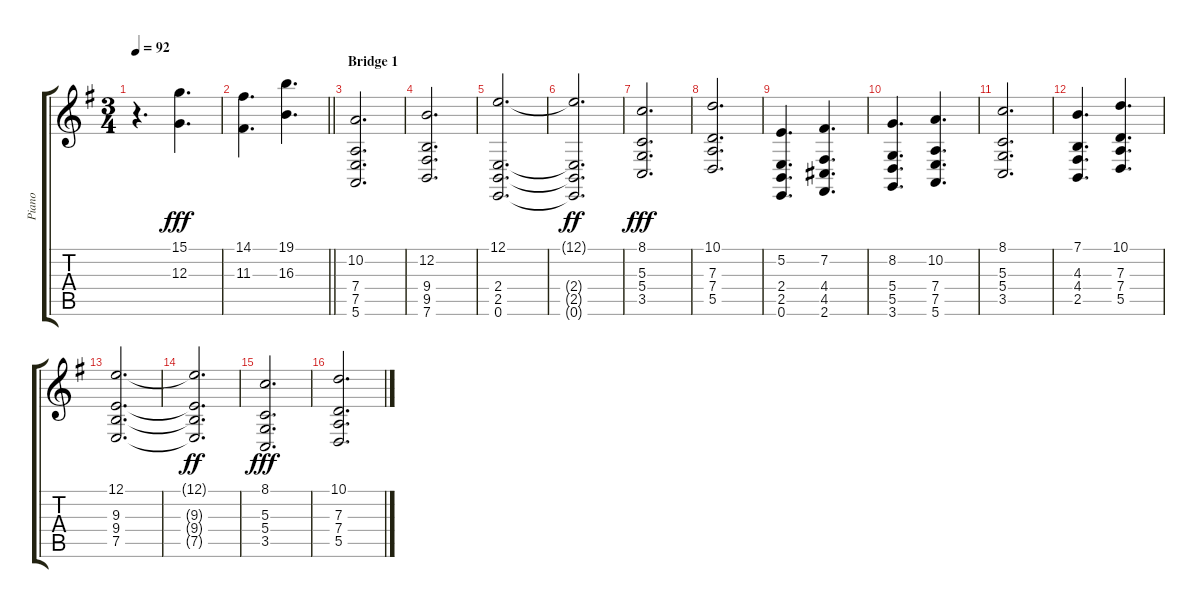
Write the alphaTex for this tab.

\track ("Piano" "Piano") {instrument acousticgrandpiano}
\staff {score tabs}
\tuning (E4 B3 G3 D3 A2 E2) {hide}
\ts (3 4)
\tempo 92
\clef g2
\ks g
r.4{d dy f volume 15} (15.1 12.3).4{d dy fff} |
\barLineRight lightlight
(14.1 11.3).4{d} (19.1 16.3).4{d} |
\section ("" "Bridge 1")
(10.2 7.4 7.5 5.6).2{d} |
(12.2 9.4 9.5 7.6).2{d} |
(12.1 2.4 2.5 0.6).2{d} |
(12.1{t} 2.4{t} 2.5{t} 0.6{t}).2{d dy ff} |
(8.1 5.3 5.4 3.5).2{d dy fff} |
(10.1 7.3 7.4 5.5).2{d} |
(5.2 2.4 2.5 0.6).4{d} (7.2 4.4 4.5 2.6).4{d} |
(8.2 5.4 5.5 3.6).4{d} (10.2 7.4 7.5 5.6).4{d} |
(8.1 5.3 5.4 3.5).2{d} |
(7.1 4.3 4.4 2.5).4{d} (10.1 7.3 7.4 5.5).4{d} |
(12.1 9.3 9.4 7.5).2{d} |
(12.1{t} 9.3{t} 9.4{t} 7.5{t}).2{d dy ff} |
(8.1 5.3 5.4 3.5).2{d dy fff} |
(10.1 7.3 7.4 5.5).2{d}
